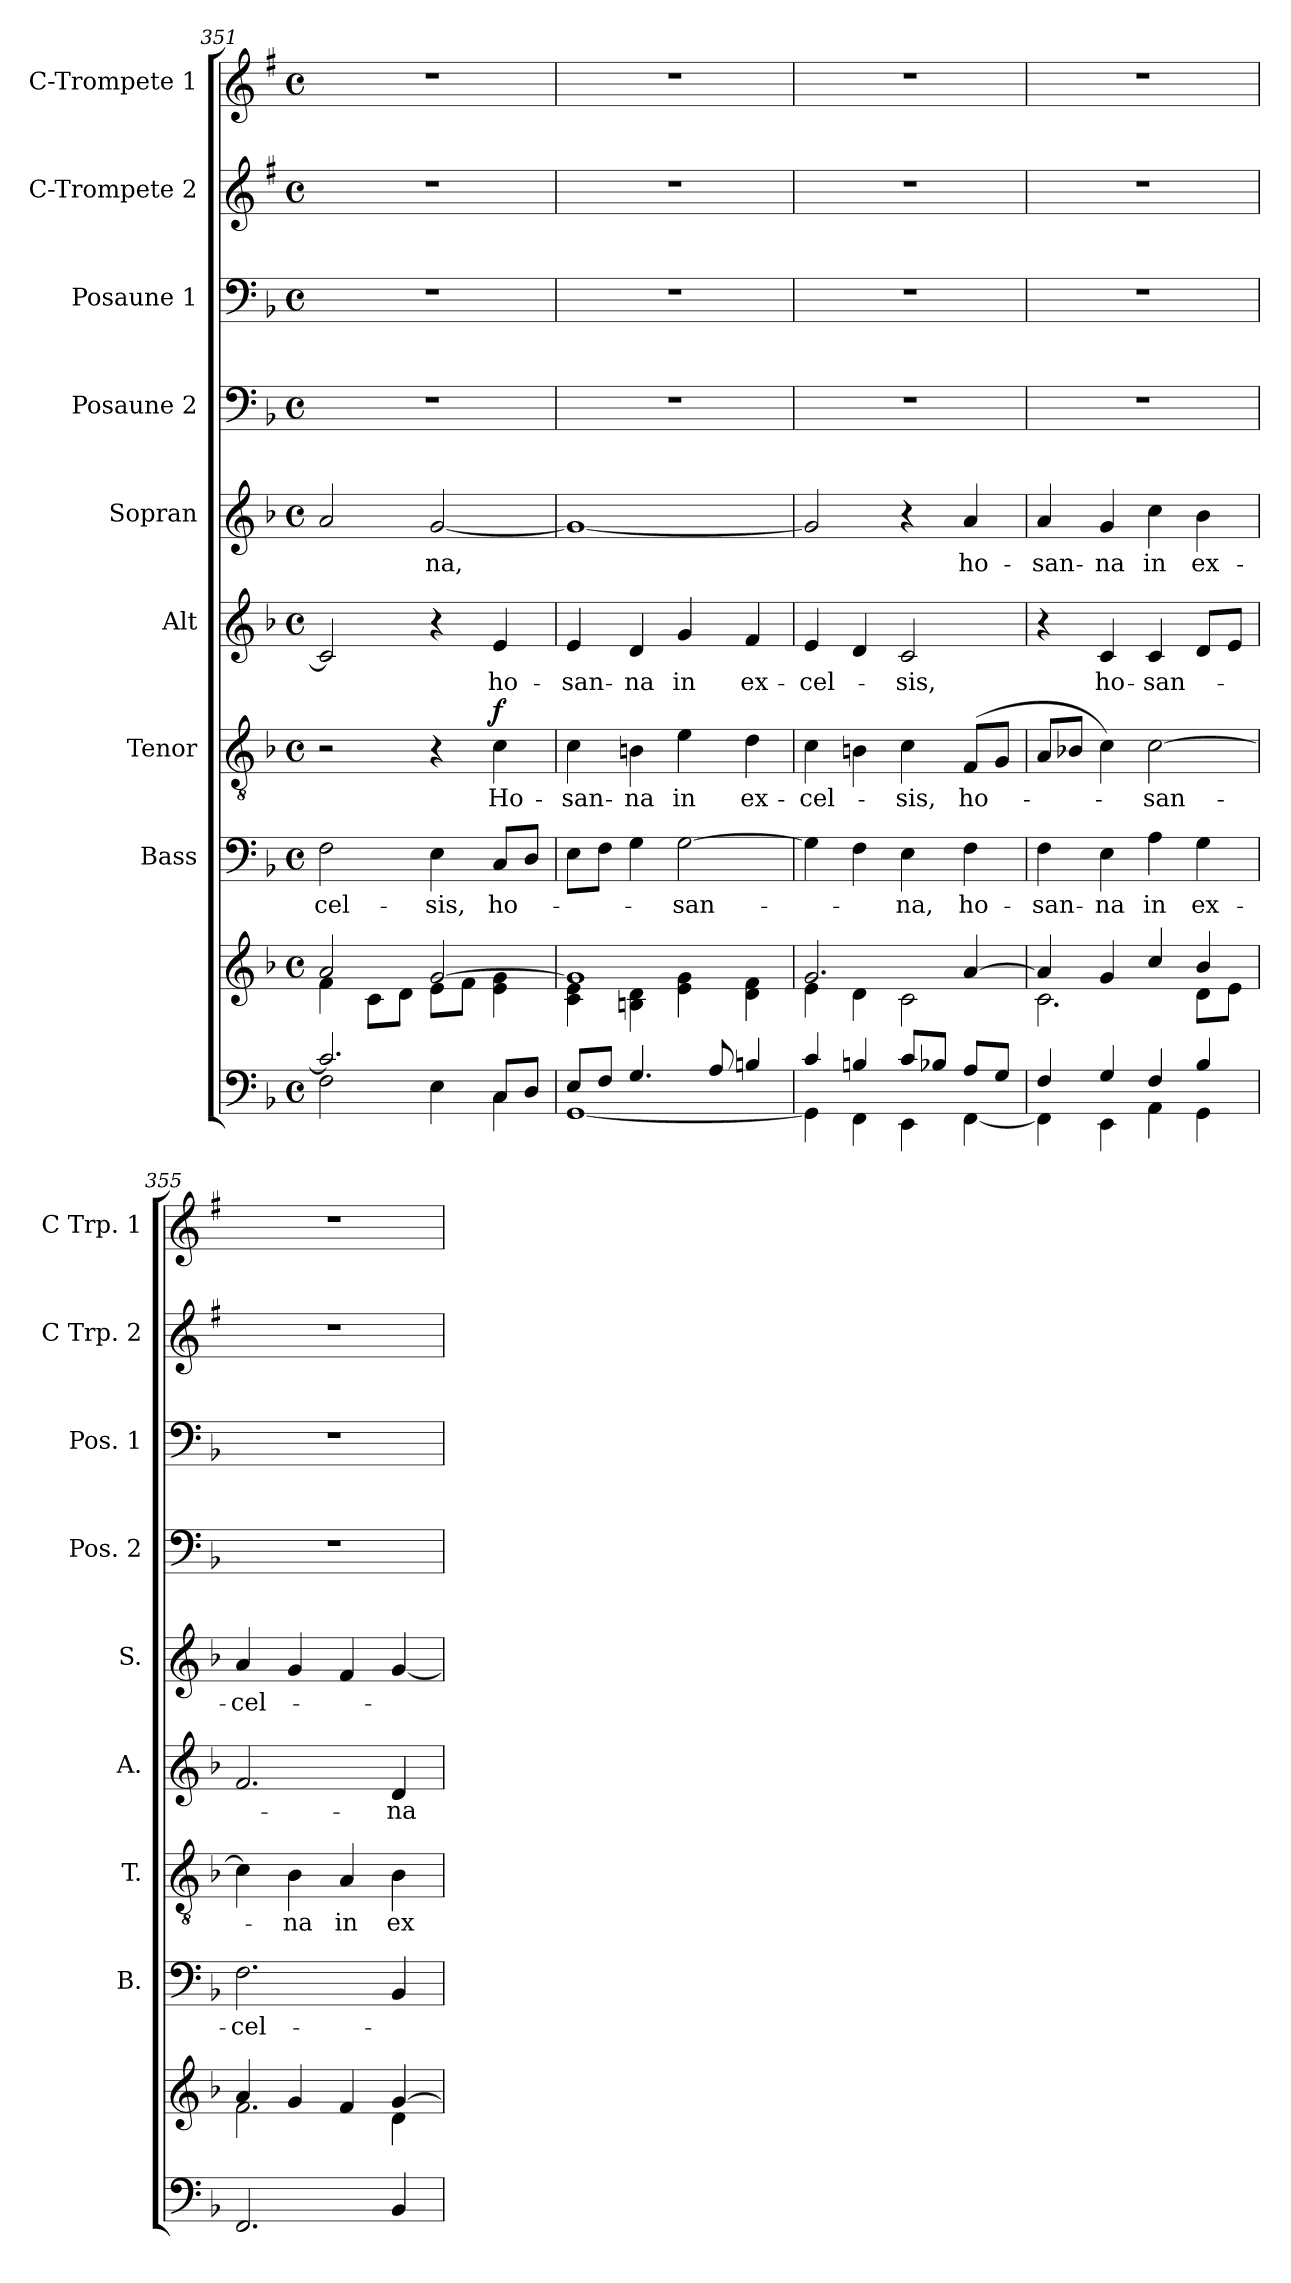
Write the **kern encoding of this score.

**kern	**kern	**kern	**text	**kern	**text	**dynam	**kern	**text	**kern	**text	**kern	**kern	**kern	**kern
*part9	*part9	*part8	*part8	*part7	*part7	*part7	*part6	*part6	*part5	*part5	*part4	*part3	*part2	*part1
*staff10	*staff9	*staff8	*staff8	*staff7	*staff7	*staff7	*staff6	*staff6	*staff5	*staff5	*staff4	*staff3	*staff2	*staff1
*	*	*I"Bass	*	*I"Tenor	*	*	*I"Alt	*	*I"Sopran	*	*I"Posaune 2	*I"Posaune 1	*I"C-Trompete 2	*I"C-Trompete 1
*	*	*I'B.	*	*I'T.	*	*	*I'A.	*	*I'S.	*	*I'Pos. 2	*I'Pos. 1	*I'C Trp. 2	*I'C Trp. 1
*clefF4	*clefG2	*clefF4	*	*clefGv2	*	*	*clefG2	*	*clefG2	*	*clefF4	*clefF4	*clefG2	*clefG2
*	*	*	*	*	*	*	*	*	*	*	*	*	*ITrd1c2	*ITrd1c2
*k[b-]	*k[b-]	*k[b-]	*	*k[b-]	*	*	*k[b-]	*	*k[b-]	*	*k[b-]	*k[b-]	*k[b-]	*k[b-]
*F:	*F:	*F:	*	*F:	*	*	*F:	*	*F:	*	*F:	*F:	*F:	*F:
*M4/4	*M4/4	*M4/4	*	*M4/4	*	*	*M4/4	*	*M4/4	*	*M4/4	*M4/4	*M4/4	*M4/4
*met(c)	*met(c)	*met(c)	*	*met(c)	*	*	*met(c)	*	*met(c)	*	*met(c)	*met(c)	*met(c)	*met(c)
=351	=351	=351	=351	=351	=351	=351	=351	=351	=351	=351	=351	=351	=351	=351
*^	*^	*	*	*	*	*	*	*	*	*	*	*	*	*
!	!	!	!	!	!LO:LY:b	!	!	!	!	!	!	!	!	!	!	!
2.c/]	2F\	2a/	4f\	2F\	-cel-	2r	.	.	2c/]	.	2a/	.	1r	1r	1r	1r
.	.	.	8c\L	.	.	.	.	.	.	.	.	.	.	.	.	.
.	.	.	8d\J	.	.	.	.	.	.	.	.	.	.	.	.	.
!	!	!	!	!	!LO:LY:b	!	!	!	!	!	!	!LO:LY:b	!	!	!	!
.	4E\	[>2g/	8e\L	4E\	-sis,	4r	.	.	4r	.	[2g/	-na,	.	.	.	.
.	.	.	8f\J	.	.	.	.	.	.	.	.	.	.	.	.	.
!	!	!	!	!	!LO:LY:b	!	!LO:LY:b	!LO:DY:a	!	!LO:LY:b	!	!	!	!	!	!
8C/L	4C\	.	4e\ 4g\	8C/L	ho-	4c\	Ho-	f	4e/	ho-	.	.	.	.	.	.
8D/J	.	.	.	8D/J	.	.	.	.	.	.	.	.	.	.	.	.
=352	=352	=352	=352	=352	=352	=352	=352	=352	=352	=352	=352	=352	=352	=352	=352	=352
!	!	!	!	!	!	!	!LO:LY:b	!	!	!LO:LY:b	!	!	!	!	!	!
8E/L	[<1GG	1g]	4c\ 4e\	8E\L	.	4c\	-san-	.	4e/	-san-	1g_	.	1r	1r	1r	1r
8F/J	.	.	.	8F\J	.	.	.	.	.	.	.	.	.	.	.	.
!	!	!	!	!	!	!	!LO:LY:b	!	!	!LO:LY:b	!	!	!	!	!	!
4.G/	.	.	4Bn\ 4d\	4G\	.	4Bn\	-na	.	4d/	-na	.	.	.	.	.	.
!	!	!	!	!	!LO:LY:b	!	!LO:LY:b	!	!	!LO:LY:b	!	!	!	!	!	!
.	.	.	4e\ 4g\	[2G\	-san-	4e\	in	.	4g/	in	.	.	.	.	.	.
8A/	.	.	.	.	.	.	.	.	.	.	.	.	.	.	.	.
!	!	!	!	!	!	!	!LO:LY:b	!	!	!LO:LY:b	!	!	!	!	!	!
4Bn/	.	.	4d\ 4f\	.	.	4d\	ex-	.	4f/	ex-	.	.	.	.	.	.
=353	=353	=353	=353	=353	=353	=353	=353	=353	=353	=353	=353	=353	=353	=353	=353	=353
!	!	!	!	!	!	!	!LO:LY:b	!	!	!LO:LY:b	!	!	!	!	!	!
4c/	4GG\]	2.g/	4e\	4G\]	.	4c\	-cel-	.	4e/	-cel-	2g/]	.	1r	1r	1r	1r
4Bn/	4FF\	.	4d\	4F\	.	4Bn\	.	.	4d/	.	.	.	.	.	.	.
!	!	!	!	!	!LO:LY:b	!	!LO:LY:b	!	!	!LO:LY:b	!	!	!	!	!	!
8c/L	4EE\	.	2c\	4E\	-na,	4c\	-sis,	.	2c/	-sis,	4r	.	.	.	.	.
8B-X/J	.	.	.	.	.	.	.	.	.	.	.	.	.	.	.	.
!	!	!	!	!	!LO:LY:b	!	!LO:LY:b	!	!	!	!	!LO:LY:b	!	!	!	!
8A/L	[<4FF\	[>4a/	.	4F\	ho-	(>8F/L	ho-	.	.	.	4a/	ho-	.	.	.	.
8G/J	.	.	.	.	.	8G/J	.	.	.	.	.	.	.	.	.	.
=354	=354	=354	=354	=354	=354	=354	=354	=354	=354	=354	=354	=354	=354	=354	=354	=354
!	!	!	!	!	!LO:LY:b	!	!	!	!	!	!	!LO:LY:b	!	!	!	!
4F/	4FF\]	4a/]	2.c\	4F\	-san-	8A/L	.	.	4r	.	4a/	-san-	1r	1r	1r	1r
.	.	.	.	.	.	8B-X/J	.	.	.	.	.	.	.	.	.	.
!	!	!	!	!	!LO:LY:b	!	!	!	!	!LO:LY:b	!	!LO:LY:b	!	!	!	!
4G/	4EE\	4g/	.	4E\	-na	4c\)	.	.	4c/	ho-	4g/	-na	.	.	.	.
!	!	!	!	!	!LO:LY:b	!	!LO:LY:b	!	!	!LO:LY:b	!	!LO:LY:b	!	!	!	!
4F/	4AA\	4cc/	.	4A\	in	[2c\	-san-	.	4c/	-san-	4cc\	in	.	.	.	.
!	!	!	!	!	!LO:LY:b	!	!	!	!	!	!	!LO:LY:b	!	!	!	!
4B-/	4GG\	4b-/	8d\L	4G\	ex-	.	.	.	8d/L	.	4b-\	ex-	.	.	.	.
.	.	.	8e\J	.	.	.	.	.	8e/J	.	.	.	.	.	.	.
*v	*v	*	*	*	*	*	*	*	*	*	*	*	*	*	*	*
!!LO:PB:g=z
=355	=355	=355	=355	=355	=355	=355	=355	=355	=355	=355	=355	=355	=355	=355	=355
!	!	!	!	!LO:LY:b	!	!	!	!	!	!	!LO:LY:b	!	!	!	!
2.FF/	4a/	2.f\	2.F\	-cel-	4c\]	.	.	2.f/	.	4a/	-cel-	1r	1r	1r	1r
!	!	!	!	!	!	!LO:LY:b	!	!	!	!	!	!	!	!	!
.	4g/	.	.	.	4B-\	-na	.	.	.	4g/	.	.	.	.	.
!	!	!	!	!	!	!LO:LY:b	!	!	!	!	!	!	!	!	!
.	4f/	.	.	.	4A/	in	.	.	.	4f/	.	.	.	.	.
!	!	!	!	!	!	!LO:LY:b	!	!	!LO:LY:b	!	!	!	!	!	!
4BB-/	[>4g/	4d\	4BB-/	.	4B-\	ex-	.	4d/	-na	[4g/	.	.	.	.	.
*	*v	*v	*	*	*	*	*	*	*	*	*	*	*	*	*
=	=	=	=	=	=	=	=	=	=	=	=	=	=	=
*-	*-	*-	*-	*-	*-	*-	*-	*-	*-	*-	*-	*-	*-	*-
